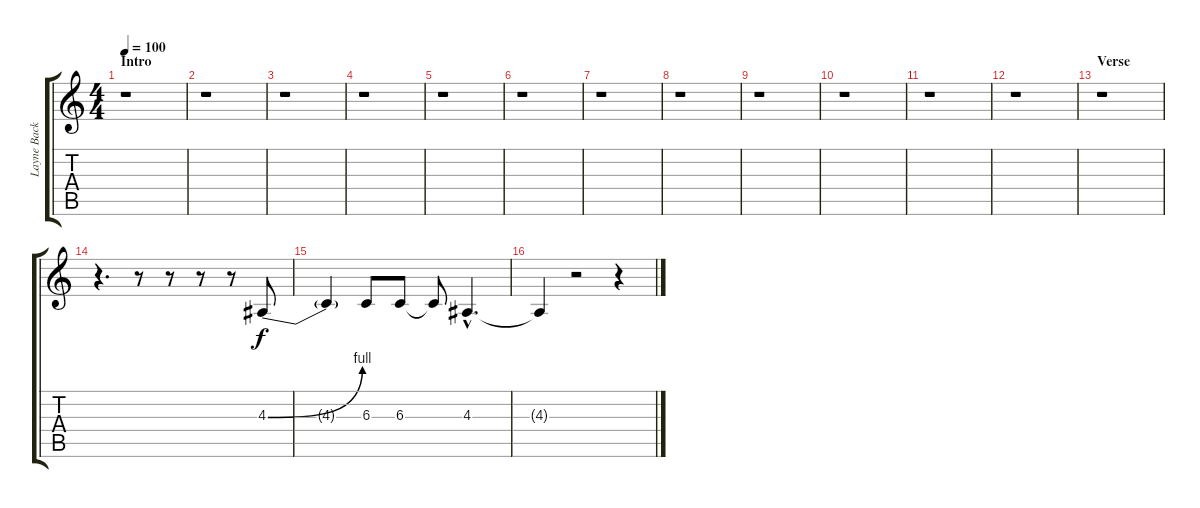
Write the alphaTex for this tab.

\track ("Layne Backup" "Layne Back") {instrument pad4choir}
\staff {score tabs}
\tuning (Eb4 Bb3 Gb3 Db3 Ab2 Eb2) {hide}
\ts (4 4)
\section ("" "Intro")
\tempo 100
\clef g2
\ks c
r.1{dy f instrument pad4choir} |
r.1 |
r.1 |
r.1 |
r.1 |
r.1 |
r.1 |
r.1 |
r.1 |
r.1 |
r.1 |
r.1 |
\section ("" "Verse")
r.1 |
r.4{d} r.8 r.8 r.8 r.8 4.3{be (bend 0 0 60 4)}.8 |
4.3{t}.4 6.3.8 6.3.8 6.3{t}.8 4.3{hac}.4{d} |
4.3{t}.4 r.2 r.4
